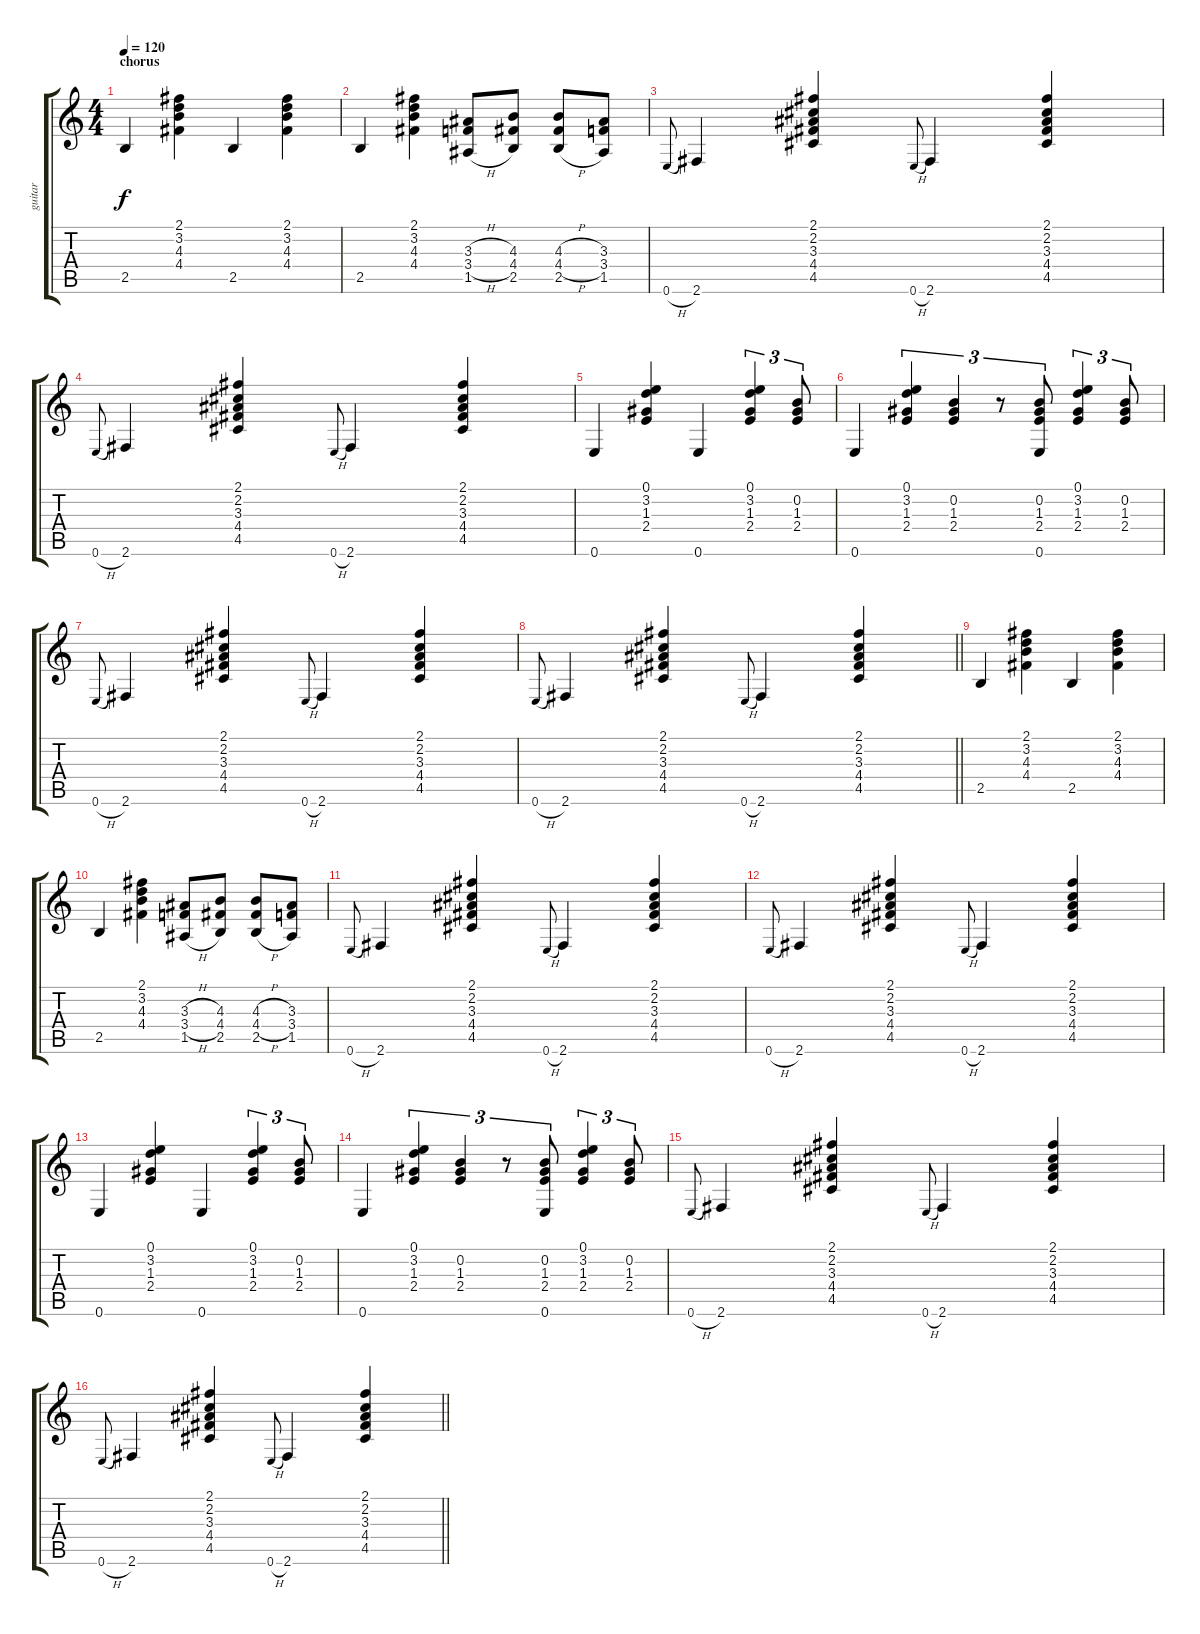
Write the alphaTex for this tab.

\track ("guitar" "guitar") {instrument acousticguitarsteel}
\staff {score tabs}
\tuning (E4 B3 G3 D3 A2 E2) {hide}
\ts (4 4)
\section ("" "chorus")
\tempo 120
\clef g2
\ks c
2.5.4{dy f} (2.1 3.2 4.3 4.4).4 2.5.4 (2.1 3.2 4.3 4.4).4 |
2.5.4 (2.1 3.2 4.3 4.4).4 (3.3{h} 3.4{h} 1.5{h}).8 (4.3 4.4 2.5).8 (4.3{h} 4.4{h} 2.5{h}).8 (3.3 3.4 1.5).8 |
0.6{h}.8{gr onbeat} 2.6.4 (2.1 2.2 3.3 4.4 4.5).4 0.6{h}.8{gr onbeat} 2.6.4 (2.1 2.2 3.3 4.4 4.5).4 |
0.6{h}.8{gr onbeat} 2.6.4 (2.1 2.2 3.3 4.4 4.5).4 0.6{h}.8{gr onbeat} 2.6.4 (2.1 2.2 3.3 4.4 4.5).4 |
0.6.4 (0.1 3.2 1.3 2.4).4 0.6.4 (0.1 3.2 1.3 2.4).4{tu (3 2)} (0.2 1.3 2.4).8{tu (3 2)} |
0.6.4 (0.1 3.2 1.3 2.4).4{tu (3 2)} (0.2 1.3 2.4).4{tu (3 2)} r.8{tu (3 2)} (0.2 1.3 2.4 0.6).8{tu (3 2)} (0.1 3.2 1.3 2.4).4{tu (3 2)} (0.2 1.3 2.4).8{tu (3 2)} |
0.6{h}.8{gr onbeat} 2.6.4 (2.1 2.2 3.3 4.4 4.5).4 0.6{h}.8{gr onbeat} 2.6.4 (2.1 2.2 3.3 4.4 4.5).4 |
\barLineRight lightlight
0.6{h}.8{gr onbeat} 2.6.4 (2.1 2.2 3.3 4.4 4.5).4 0.6{h}.8{gr onbeat} 2.6.4 (2.1 2.2 3.3 4.4 4.5).4 |
2.5.4 (2.1 3.2 4.3 4.4).4 2.5.4 (2.1 3.2 4.3 4.4).4 |
2.5.4 (2.1 3.2 4.3 4.4).4 (3.3{h} 3.4{h} 1.5{h}).8 (4.3 4.4 2.5).8 (4.3{h} 4.4{h} 2.5{h}).8 (3.3 3.4 1.5).8 |
0.6{h}.8{gr onbeat} 2.6.4 (2.1 2.2 3.3 4.4 4.5).4 0.6{h}.8{gr onbeat} 2.6.4 (2.1 2.2 3.3 4.4 4.5).4 |
0.6{h}.8{gr onbeat} 2.6.4 (2.1 2.2 3.3 4.4 4.5).4 0.6{h}.8{gr onbeat} 2.6.4 (2.1 2.2 3.3 4.4 4.5).4 |
0.6.4 (0.1 3.2 1.3 2.4).4 0.6.4 (0.1 3.2 1.3 2.4).4{tu (3 2)} (0.2 1.3 2.4).8{tu (3 2)} |
0.6.4 (0.1 3.2 1.3 2.4).4{tu (3 2)} (0.2 1.3 2.4).4{tu (3 2)} r.8{tu (3 2)} (0.2 1.3 2.4 0.6).8{tu (3 2)} (0.1 3.2 1.3 2.4).4{tu (3 2)} (0.2 1.3 2.4).8{tu (3 2)} |
0.6{h}.8{gr onbeat} 2.6.4 (2.1 2.2 3.3 4.4 4.5).4 0.6{h}.8{gr onbeat} 2.6.4 (2.1 2.2 3.3 4.4 4.5).4 |
\barLineRight lightlight
0.6{h}.8{gr onbeat} 2.6.4 (2.1 2.2 3.3 4.4 4.5).4 0.6{h}.8{gr onbeat} 2.6.4 (2.1 2.2 3.3 4.4 4.5).4
